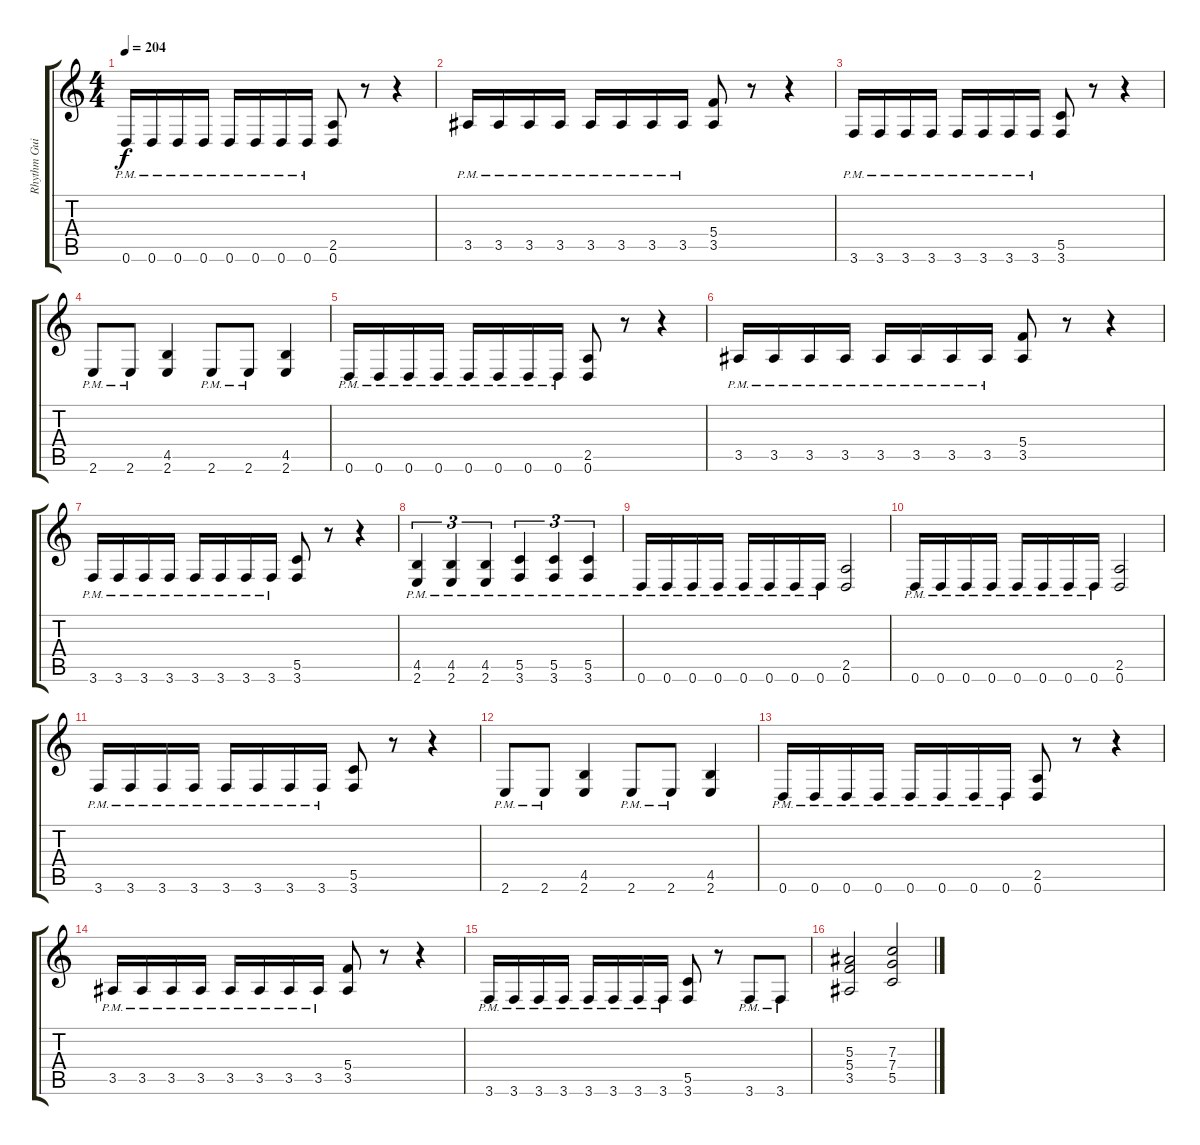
\track ("Rhythm Guitar  " "Rhythm Gui") {instrument overdrivenguitar}
\staff {score tabs}
\tuning (D4 A3 F3 C3 G2 D2) {hide}
\ts (4 4)
\tempo 204
\clef g2
\ks c
0.6{pm}.16{dy f} 0.6{pm}.16 0.6{pm}.16 0.6{pm}.16 0.6{pm}.16 0.6{pm}.16 0.6{pm}.16 0.6{pm}.16 (2.5 0.6).8 r.8 r.4 |
3.5{pm}.16 3.5{pm}.16 3.5{pm}.16 3.5{pm}.16 3.5{pm}.16 3.5{pm}.16 3.5{pm}.16 3.5{pm}.16 (5.4 3.5).8 r.8 r.4 |
3.6{pm}.16 3.6{pm}.16 3.6{pm}.16 3.6{pm}.16 3.6{pm}.16 3.6{pm}.16 3.6{pm}.16 3.6{pm}.16 (5.5 3.6).8 r.8 r.4 |
2.6{pm}.8 2.6{pm}.8 (4.5 2.6).4 2.6{pm}.8 2.6{pm}.8 (4.5 2.6).4 |
0.6{pm}.16 0.6{pm}.16 0.6{pm}.16 0.6{pm}.16 0.6{pm}.16 0.6{pm}.16 0.6{pm}.16 0.6{pm}.16 (2.5 0.6).8 r.8 r.4 |
3.5{pm}.16 3.5{pm}.16 3.5{pm}.16 3.5{pm}.16 3.5{pm}.16 3.5{pm}.16 3.5{pm}.16 3.5{pm}.16 (5.4 3.5).8 r.8 r.4 |
3.6{pm}.16 3.6{pm}.16 3.6{pm}.16 3.6{pm}.16 3.6{pm}.16 3.6{pm}.16 3.6{pm}.16 3.6{pm}.16 (5.5 3.6).8 r.8 r.4 |
(4.5{pm} 2.6{pm}).4{tu (3 2)} (4.5{pm} 2.6{pm}).4{tu (3 2)} (4.5{pm} 2.6{pm}).4{tu (3 2)} (5.5{pm} 3.6{pm}).4{tu (3 2)} (5.5{pm} 3.6{pm}).4{tu (3 2)} (5.5{pm} 3.6{pm}).4{tu (3 2)} |
0.6{pm}.16 0.6{pm}.16 0.6{pm}.16 0.6{pm}.16 0.6{pm}.16 0.6{pm}.16 0.6{pm}.16 0.6{pm}.16 (2.5 0.6).2 |
0.6{pm}.16 0.6{pm}.16 0.6{pm}.16 0.6{pm}.16 0.6{pm}.16 0.6{pm}.16 0.6{pm}.16 0.6{pm}.16 (2.5 0.6).2 |
3.6{pm}.16 3.6{pm}.16 3.6{pm}.16 3.6{pm}.16 3.6{pm}.16 3.6{pm}.16 3.6{pm}.16 3.6{pm}.16 (5.5 3.6).8 r.8 r.4 |
2.6{pm}.8 2.6{pm}.8 (4.5 2.6).4 2.6{pm}.8 2.6{pm}.8 (4.5 2.6).4 |
0.6{pm}.16 0.6{pm}.16 0.6{pm}.16 0.6{pm}.16 0.6{pm}.16 0.6{pm}.16 0.6{pm}.16 0.6{pm}.16 (2.5 0.6).8 r.8 r.4 |
3.5{pm}.16 3.5{pm}.16 3.5{pm}.16 3.5{pm}.16 3.5{pm}.16 3.5{pm}.16 3.5{pm}.16 3.5{pm}.16 (5.4 3.5).8 r.8 r.4 |
3.6{pm}.16 3.6{pm}.16 3.6{pm}.16 3.6{pm}.16 3.6{pm}.16 3.6{pm}.16 3.6{pm}.16 3.6{pm}.16 (5.5 3.6).8 r.8 3.6{pm}.8 3.6{pm}.8 |
(5.3 5.4 3.5).2 (7.3 7.4 5.5).2
